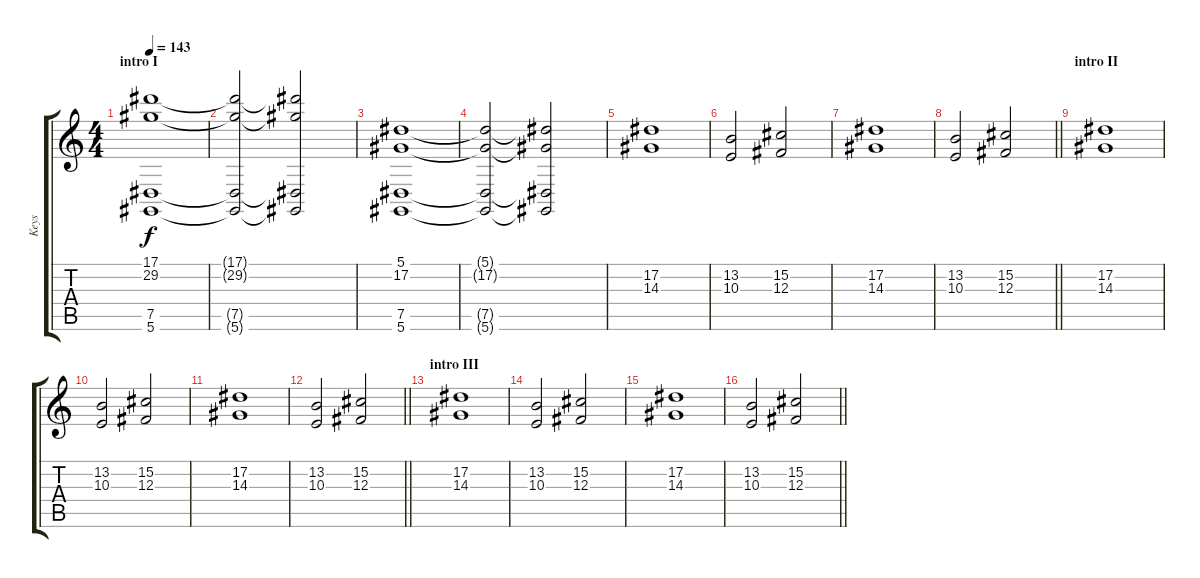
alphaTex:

\track ("Keys" "Keys") {instrument synthstrings1}
\staff {score tabs}
\tuning (Eb4 Bb3 Gb3 Db3 Ab2 Eb2) {hide}
\ts (4 4)
\section ("" "intro I")
\tempo 143
\clef g2
\ks c
(17.1 29.2 7.5 5.6).1{dy f instrument synthstrings1} |
(17.1{t} 29.2{t} 7.5{t} 5.6{t}).2 (17.1{t} 29.2{t} 7.5{t} 5.6{t}).2 |
(5.1 17.2 7.5 5.6).1 |
(5.1{t} 17.2{t} 7.5{t} 5.6{t}).2 (5.1{t} 17.2{t} 7.5{t} 5.6{t}).2 |
(17.2 14.3).1 |
(13.2 10.3).2 (15.2 12.3).2 |
(17.2 14.3).1 |
\barLineRight lightlight
(13.2 10.3).2 (15.2 12.3).2 |
\section ("" "intro II")
(17.2 14.3).1{instrument pad8sweep} |
(13.2 10.3).2 (15.2 12.3).2 |
(17.2 14.3).1{instrument pad8sweep} |
\barLineRight lightlight
(13.2 10.3).2 (15.2 12.3).2 |
\section ("" "intro III")
(17.2 14.3).1{instrument pad8sweep} |
(13.2 10.3).2 (15.2 12.3).2 |
(17.2 14.3).1{instrument pad8sweep} |
\barLineRight lightlight
(13.2 10.3).2 (15.2 12.3).2
